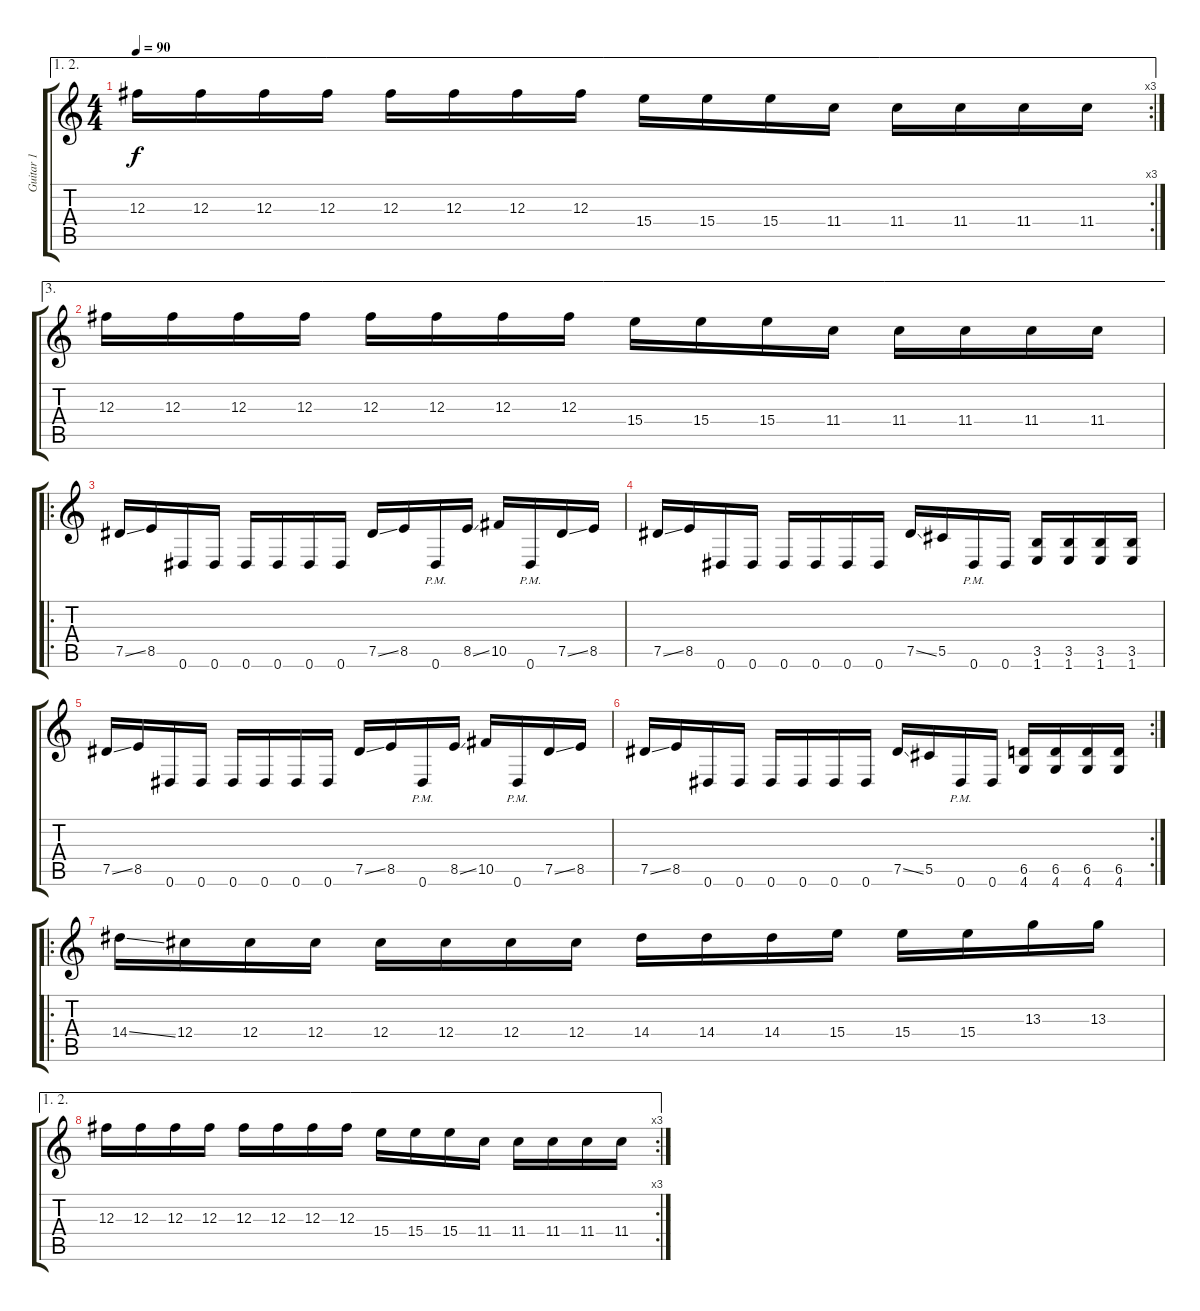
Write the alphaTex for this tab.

\track ("Guitar 1" "Guitar 1") {instrument distortionguitar}
\staff {score tabs}
\tuning (Eb4 Bb3 Gb3 Db3 Ab2 Eb2) {hide}
\ae (1 2)
\rc 3
\ts (4 4)
\tempo 90
\clef g2
\ks c
12.3.16{dy f} 12.3.16 12.3.16 12.3.16 12.3.16 12.3.16 12.3.16 12.3.16 15.4.16 15.4.16 15.4.16 11.4.16 11.4.16 11.4.16 11.4.16 11.4.16 |
\ae 3
12.3.16 12.3.16 12.3.16 12.3.16 12.3.16 12.3.16 12.3.16 12.3.16 15.4.16 15.4.16 15.4.16 11.4.16 11.4.16 11.4.16 11.4.16 11.4.16 |
\ro
7.5{ss}.16 8.5.16 0.6.16 0.6.16 0.6.16 0.6.16 0.6.16 0.6.16 7.5{ss}.16 8.5.16 0.6{pm}.16 8.5{ss}.16 10.5.16 0.6{pm}.16 7.5{ss}.16 8.5.16 |
7.5{ss}.16 8.5.16 0.6.16 0.6.16 0.6.16 0.6.16 0.6.16 0.6.16 7.5{ss}.16 5.5.16 0.6{pm}.16 0.6.16 (3.5 1.6).16 (3.5 1.6).16 (3.5 1.6).16 (3.5 1.6).16 |
7.5{ss}.16 8.5.16 0.6.16 0.6.16 0.6.16 0.6.16 0.6.16 0.6.16 7.5{ss}.16 8.5.16 0.6{pm}.16 8.5{ss}.16 10.5.16 0.6{pm}.16 7.5{ss}.16 8.5.16 |
\rc 2
7.5{ss}.16 8.5.16 0.6.16 0.6.16 0.6.16 0.6.16 0.6.16 0.6.16 7.5{ss}.16 5.5.16 0.6{pm}.16 0.6.16 (6.5 4.6).16 (6.5 4.6).16 (6.5 4.6).16 (6.5 4.6).16 |
\ro
14.4{ss}.16 12.4.16 12.4.16 12.4.16 12.4.16 12.4.16 12.4.16 12.4.16 14.4.16 14.4.16 14.4.16 15.4.16 15.4.16 15.4.16 13.3.16 13.3.16 |
\ae (1 2)
\rc 3
12.3.16 12.3.16 12.3.16 12.3.16 12.3.16 12.3.16 12.3.16 12.3.16 15.4.16 15.4.16 15.4.16 11.4.16 11.4.16 11.4.16 11.4.16 11.4.16
